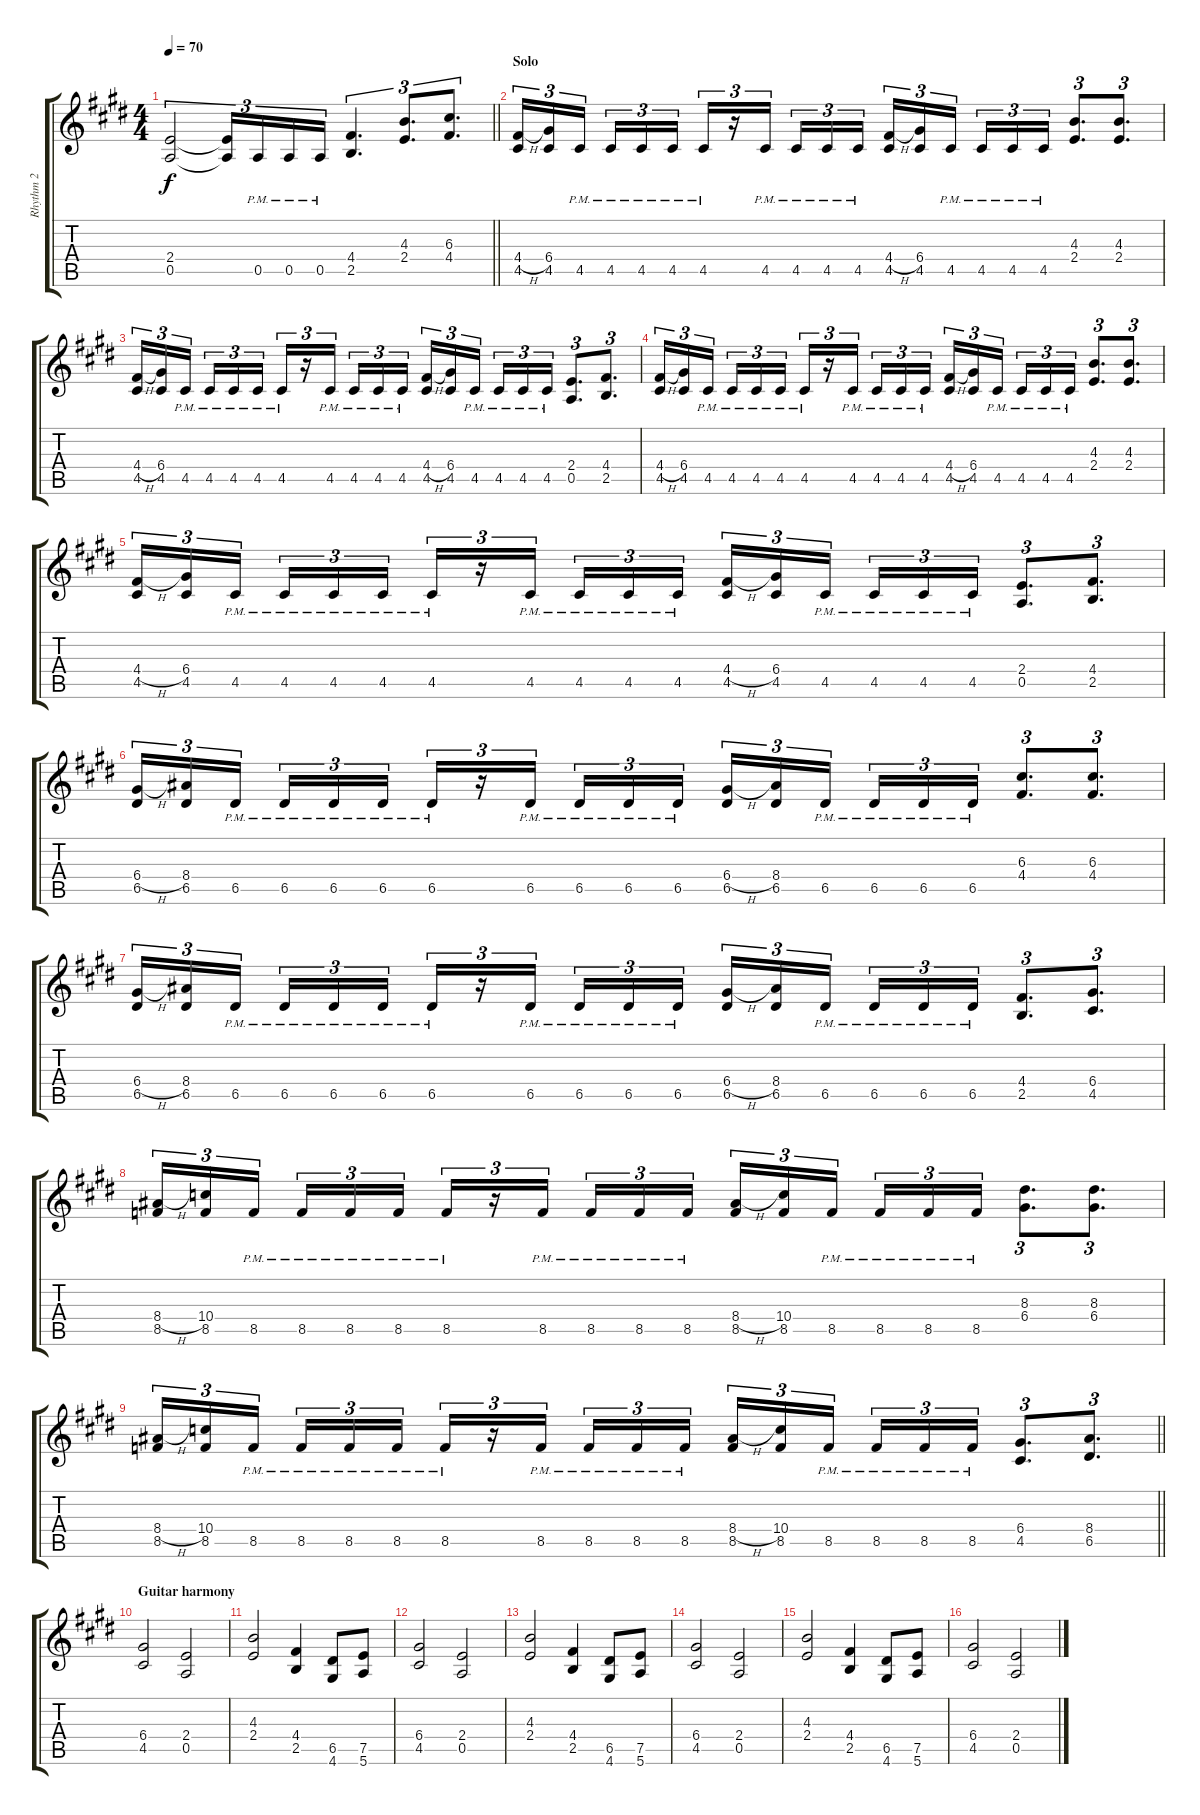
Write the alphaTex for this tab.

\track ("Rhythm 2" "Rhythm 2") {instrument distortionguitar}
\staff {score tabs}
\tuning (E4 B3 G3 D3 A2 E2) {hide}
\ts (4 4)
\tempo 70
\clef g2
\barLineRight lightlight
\ks c#minor
(2.4 0.5).2{tu (3 2) dy f} (2.4{t} 0.5{t}).16{tu (3 2)} 0.5{pm}.16{tu (3 2)} 0.5{pm}.16{tu (3 2)} 0.5{pm}.16{tu (3 2)} (4.4 2.5).4{d tu (3 2)} (4.3 2.4).8{d tu (3 2)} (6.3 4.4).8{d tu (3 2)} |
\section ("" "Solo")
(4.4{h} 4.5).16{tu (3 2)} (6.4 4.5).16{tu (3 2)} 4.5{pm}.16{tu (3 2) beam splitsecondary} 4.5{pm}.16{tu (3 2)} 4.5{pm}.16{tu (3 2)} 4.5{pm}.16{tu (3 2)} 4.5{pm}.16{tu (3 2)} r.16{tu (3 2)} 4.5{pm}.16{tu (3 2) beam splitsecondary} 4.5{pm}.16{tu (3 2)} 4.5{pm}.16{tu (3 2)} 4.5{pm}.16{tu (3 2)} (4.4{h} 4.5).16{tu (3 2)} (6.4 4.5).16{tu (3 2)} 4.5{pm}.16{tu (3 2) beam splitsecondary} 4.5{pm}.16{tu (3 2)} 4.5{pm}.16{tu (3 2)} 4.5{pm}.16{tu (3 2)} (4.3 2.4).8{d tu (3 2)} (4.3 2.4).8{d tu (3 2)} |
(4.4{h} 4.5).16{tu (3 2)} (6.4 4.5).16{tu (3 2)} 4.5{pm}.16{tu (3 2) beam splitsecondary} 4.5{pm}.16{tu (3 2)} 4.5{pm}.16{tu (3 2)} 4.5{pm}.16{tu (3 2)} 4.5{pm}.16{tu (3 2)} r.16{tu (3 2)} 4.5{pm}.16{tu (3 2) beam splitsecondary} 4.5{pm}.16{tu (3 2)} 4.5{pm}.16{tu (3 2)} 4.5{pm}.16{tu (3 2)} (4.4{h} 4.5).16{tu (3 2)} (6.4 4.5).16{tu (3 2)} 4.5{pm}.16{tu (3 2) beam splitsecondary} 4.5{pm}.16{tu (3 2)} 4.5{pm}.16{tu (3 2)} 4.5{pm}.16{tu (3 2)} (2.4 0.5).8{d tu (3 2)} (4.4 2.5).8{d tu (3 2)} |
(4.4{h} 4.5).16{tu (3 2)} (6.4 4.5).16{tu (3 2)} 4.5{pm}.16{tu (3 2) beam splitsecondary} 4.5{pm}.16{tu (3 2)} 4.5{pm}.16{tu (3 2)} 4.5{pm}.16{tu (3 2)} 4.5{pm}.16{tu (3 2)} r.16{tu (3 2)} 4.5{pm}.16{tu (3 2) beam splitsecondary} 4.5{pm}.16{tu (3 2)} 4.5{pm}.16{tu (3 2)} 4.5{pm}.16{tu (3 2)} (4.4{h} 4.5).16{tu (3 2)} (6.4 4.5).16{tu (3 2)} 4.5{pm}.16{tu (3 2) beam splitsecondary} 4.5{pm}.16{tu (3 2)} 4.5{pm}.16{tu (3 2)} 4.5{pm}.16{tu (3 2)} (4.3 2.4).8{d tu (3 2)} (4.3 2.4).8{d tu (3 2)} |
(4.4{h} 4.5).16{tu (3 2)} (6.4 4.5).16{tu (3 2)} 4.5{pm}.16{tu (3 2) beam splitsecondary} 4.5{pm}.16{tu (3 2)} 4.5{pm}.16{tu (3 2)} 4.5{pm}.16{tu (3 2)} 4.5{pm}.16{tu (3 2)} r.16{tu (3 2)} 4.5{pm}.16{tu (3 2) beam splitsecondary} 4.5{pm}.16{tu (3 2)} 4.5{pm}.16{tu (3 2)} 4.5{pm}.16{tu (3 2)} (4.4{h} 4.5).16{tu (3 2)} (6.4 4.5).16{tu (3 2)} 4.5{pm}.16{tu (3 2) beam splitsecondary} 4.5{pm}.16{tu (3 2)} 4.5{pm}.16{tu (3 2)} 4.5{pm}.16{tu (3 2)} (2.4 0.5).8{d tu (3 2)} (4.4 2.5).8{d tu (3 2)} |
(6.4{h} 6.5).16{tu (3 2)} (8.4 6.5).16{tu (3 2)} 6.5{pm}.16{tu (3 2) beam splitsecondary} 6.5{pm}.16{tu (3 2)} 6.5{pm}.16{tu (3 2)} 6.5{pm}.16{tu (3 2)} 6.5{pm}.16{tu (3 2)} r.16{tu (3 2)} 6.5{pm}.16{tu (3 2) beam splitsecondary} 6.5{pm}.16{tu (3 2)} 6.5{pm}.16{tu (3 2)} 6.5{pm}.16{tu (3 2)} (6.4{h} 6.5).16{tu (3 2)} (8.4 6.5).16{tu (3 2)} 6.5{pm}.16{tu (3 2) beam splitsecondary} 6.5{pm}.16{tu (3 2)} 6.5{pm}.16{tu (3 2)} 6.5{pm}.16{tu (3 2)} (6.3 4.4).8{d tu (3 2)} (6.3 4.4).8{d tu (3 2)} |
(6.4{h} 6.5).16{tu (3 2)} (8.4 6.5).16{tu (3 2)} 6.5{pm}.16{tu (3 2) beam splitsecondary} 6.5{pm}.16{tu (3 2)} 6.5{pm}.16{tu (3 2)} 6.5{pm}.16{tu (3 2)} 6.5{pm}.16{tu (3 2)} r.16{tu (3 2)} 6.5{pm}.16{tu (3 2) beam splitsecondary} 6.5{pm}.16{tu (3 2)} 6.5{pm}.16{tu (3 2)} 6.5{pm}.16{tu (3 2)} (6.4{h} 6.5).16{tu (3 2)} (8.4 6.5).16{tu (3 2)} 6.5{pm}.16{tu (3 2) beam splitsecondary} 6.5{pm}.16{tu (3 2)} 6.5{pm}.16{tu (3 2)} 6.5{pm}.16{tu (3 2)} (4.4 2.5).8{d tu (3 2)} (6.4 4.5).8{d tu (3 2)} |
(8.4{h} 8.5).16{tu (3 2)} (10.4 8.5).16{tu (3 2)} 8.5{pm}.16{tu (3 2) beam splitsecondary} 8.5{pm}.16{tu (3 2)} 8.5{pm}.16{tu (3 2)} 8.5{pm}.16{tu (3 2)} 8.5{pm}.16{tu (3 2)} r.16{tu (3 2)} 8.5{pm}.16{tu (3 2) beam splitsecondary} 8.5{pm}.16{tu (3 2)} 8.5{pm}.16{tu (3 2)} 8.5{pm}.16{tu (3 2)} (8.4{h} 8.5).16{tu (3 2)} (10.4 8.5).16{tu (3 2)} 8.5{pm}.16{tu (3 2) beam splitsecondary} 8.5{pm}.16{tu (3 2)} 8.5{pm}.16{tu (3 2)} 8.5{pm}.16{tu (3 2)} (8.3 6.4).8{d tu (3 2)} (8.3 6.4).8{d tu (3 2)} |
\barLineRight lightlight
(8.4{h} 8.5).16{tu (3 2)} (10.4 8.5).16{tu (3 2)} 8.5{pm}.16{tu (3 2) beam splitsecondary} 8.5{pm}.16{tu (3 2)} 8.5{pm}.16{tu (3 2)} 8.5{pm}.16{tu (3 2)} 8.5{pm}.16{tu (3 2)} r.16{tu (3 2)} 8.5{pm}.16{tu (3 2) beam splitsecondary} 8.5{pm}.16{tu (3 2)} 8.5{pm}.16{tu (3 2)} 8.5{pm}.16{tu (3 2)} (8.4{h} 8.5).16{tu (3 2)} (10.4 8.5).16{tu (3 2)} 8.5{pm}.16{tu (3 2) beam splitsecondary} 8.5{pm}.16{tu (3 2)} 8.5{pm}.16{tu (3 2)} 8.5{pm}.16{tu (3 2)} (6.4 4.5).8{d tu (3 2)} (8.4 6.5).8{d tu (3 2)} |
\section ("" "Guitar harmony")
(6.4 4.5).2 (2.4 0.5).2 |
(4.3 2.4).2 (4.4 2.5).4 (6.5 4.6).8 (7.5 5.6).8 |
(6.4 4.5).2 (2.4 0.5).2 |
(4.3 2.4).2 (4.4 2.5).4 (6.5 4.6).8 (7.5 5.6).8 |
(6.4 4.5).2 (2.4 0.5).2 |
(4.3 2.4).2 (4.4 2.5).4 (6.5 4.6).8 (7.5 5.6).8 |
(6.4 4.5).2 (2.4 0.5).2
